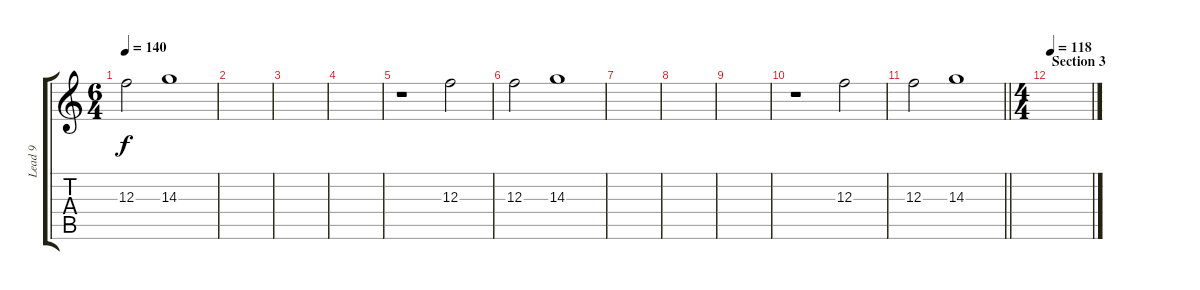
\track ("Lead 9" "Lead 9") {instrument overdrivenguitar}
\staff {score tabs}
\tuning (D4 A3 F3 C3 G2 C2) {hide}
\ts (6 4)
\tempo 140
\clef g2
\ks c
12.3.2{dy f} 14.3.1 |
|
|
|
r.1 12.3.2 |
12.3.2 14.3.1 |
|
|
|
r.1 12.3.2 |
\barLineRight lightlight
12.3.2 14.3.1 |
\ts (4 4)
\section ("" "Section 3")
\tempo 118
